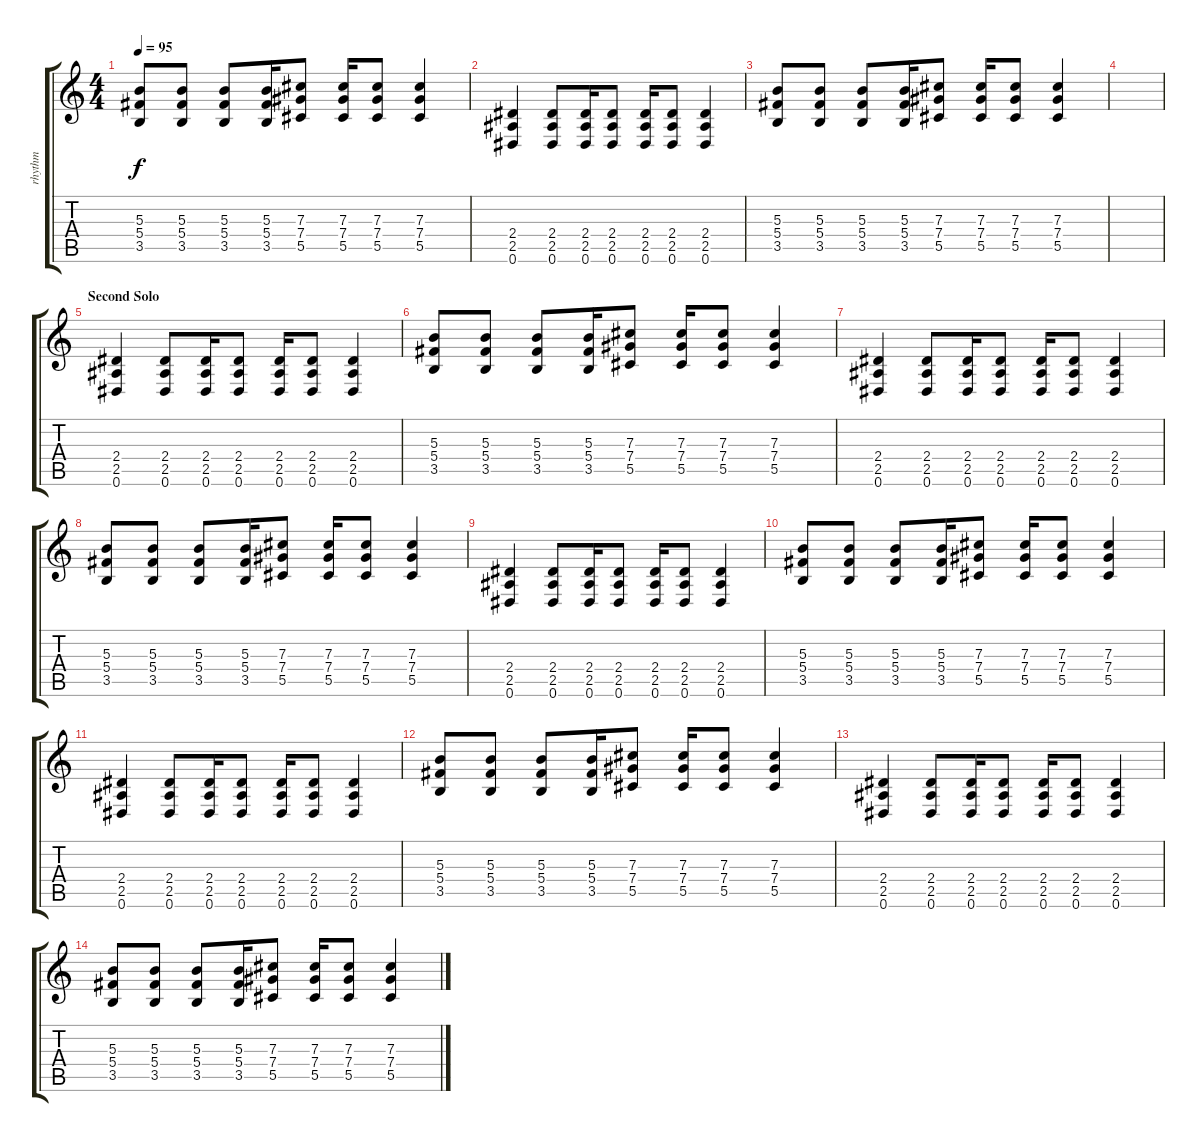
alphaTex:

\track ("rhythm" "rhythm") {instrument overdrivenguitar}
\staff {score tabs}
\tuning (Eb4 Bb3 Gb3 Db3 Ab2 Eb2) {hide}
\ts (4 4)
\tempo 95
\clef g2
\ks c
(5.3 5.4 3.5).8{dy f} (5.3 5.4 3.5).8 (5.3 5.4 3.5).8 (5.3 5.4 3.5).16 (7.3 7.4 5.5).8 (7.3 7.4 5.5).16 (7.3 7.4 5.5).8 (7.3 7.4 5.5).4 |
(2.4 2.5 0.6).4 (2.4 2.5 0.6).8 (2.4 2.5 0.6).16 (2.4 2.5 0.6).8 (2.4 2.5 0.6).16 (2.4 2.5 0.6).8 (2.4 2.5 0.6).4 |
(5.3 5.4 3.5).8 (5.3 5.4 3.5).8 (5.3 5.4 3.5).8 (5.3 5.4 3.5).16 (7.3 7.4 5.5).8 (7.3 7.4 5.5).16 (7.3 7.4 5.5).8 (7.3 7.4 5.5).4 |
|
\section ("" "Second Solo")
(2.4 2.5 0.6).4 (2.4 2.5 0.6).8 (2.4 2.5 0.6).16 (2.4 2.5 0.6).8 (2.4 2.5 0.6).16 (2.4 2.5 0.6).8 (2.4 2.5 0.6).4 |
(5.3 5.4 3.5).8 (5.3 5.4 3.5).8 (5.3 5.4 3.5).8 (5.3 5.4 3.5).16 (7.3 7.4 5.5).8 (7.3 7.4 5.5).16 (7.3 7.4 5.5).8 (7.3 7.4 5.5).4 |
(2.4 2.5 0.6).4 (2.4 2.5 0.6).8 (2.4 2.5 0.6).16 (2.4 2.5 0.6).8 (2.4 2.5 0.6).16 (2.4 2.5 0.6).8 (2.4 2.5 0.6).4 |
(5.3 5.4 3.5).8 (5.3 5.4 3.5).8 (5.3 5.4 3.5).8 (5.3 5.4 3.5).16 (7.3 7.4 5.5).8 (7.3 7.4 5.5).16 (7.3 7.4 5.5).8 (7.3 7.4 5.5).4 |
(2.4 2.5 0.6).4 (2.4 2.5 0.6).8 (2.4 2.5 0.6).16 (2.4 2.5 0.6).8 (2.4 2.5 0.6).16 (2.4 2.5 0.6).8 (2.4 2.5 0.6).4 |
(5.3 5.4 3.5).8 (5.3 5.4 3.5).8 (5.3 5.4 3.5).8 (5.3 5.4 3.5).16 (7.3 7.4 5.5).8 (7.3 7.4 5.5).16 (7.3 7.4 5.5).8 (7.3 7.4 5.5).4 |
(2.4 2.5 0.6).4 (2.4 2.5 0.6).8 (2.4 2.5 0.6).16 (2.4 2.5 0.6).8 (2.4 2.5 0.6).16 (2.4 2.5 0.6).8 (2.4 2.5 0.6).4 |
(5.3 5.4 3.5).8 (5.3 5.4 3.5).8 (5.3 5.4 3.5).8 (5.3 5.4 3.5).16 (7.3 7.4 5.5).8 (7.3 7.4 5.5).16 (7.3 7.4 5.5).8 (7.3 7.4 5.5).4 |
(2.4 2.5 0.6).4 (2.4 2.5 0.6).8 (2.4 2.5 0.6).16 (2.4 2.5 0.6).8 (2.4 2.5 0.6).16 (2.4 2.5 0.6).8 (2.4 2.5 0.6).4 |
(5.3 5.4 3.5).8 (5.3 5.4 3.5).8 (5.3 5.4 3.5).8 (5.3 5.4 3.5).16 (7.3 7.4 5.5).8 (7.3 7.4 5.5).16 (7.3 7.4 5.5).8 (7.3 7.4 5.5).4
